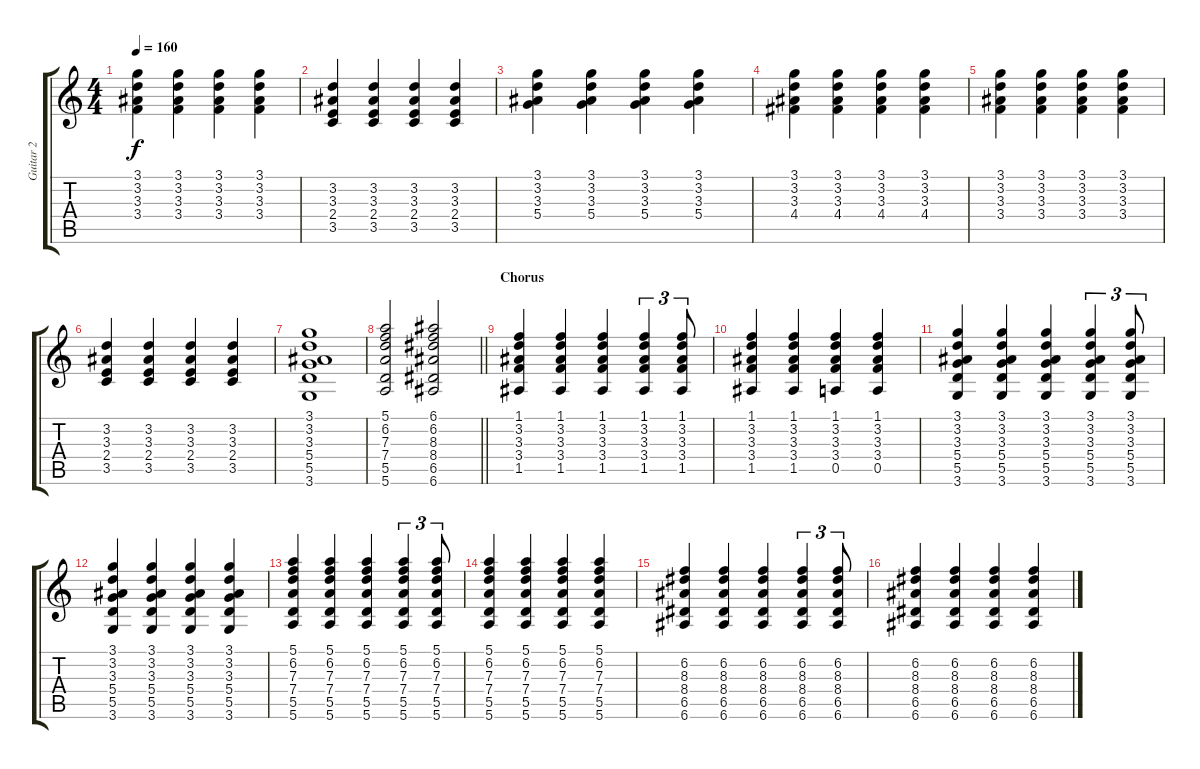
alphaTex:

\track ("Guitar 2" "Guitar 2") {instrument electricguitarjazz}
\staff {score tabs}
\tuning (E4 B3 G3 D3 A2 E2) {hide}
\ts (4 4)
\tempo 160
\clef g2
\ks c
(3.1 3.2 3.3 3.4).4{dy f} (3.1 3.2 3.3 3.4).4 (3.1 3.2 3.3 3.4).4 (3.1 3.2 3.3 3.4).4 |
(3.2 3.3 2.4 3.5).4 (3.2 3.3 2.4 3.5).4 (3.2 3.3 2.4 3.5).4 (3.2 3.3 2.4 3.5).4 |
(3.1 3.2 3.3 5.4).4 (3.1 3.2 3.3 5.4).4 (3.1 3.2 3.3 5.4).4 (3.1 3.2 3.3 5.4).4 |
(3.1 3.2 3.3 4.4).4 (3.1 3.2 3.3 4.4).4 (3.1 3.2 3.3 4.4).4 (3.1 3.2 3.3 4.4).4 |
(3.1 3.2 3.3 3.4).4 (3.1 3.2 3.3 3.4).4 (3.1 3.2 3.3 3.4).4 (3.1 3.2 3.3 3.4).4 |
(3.2 3.3 2.4 3.5).4 (3.2 3.3 2.4 3.5).4 (3.2 3.3 2.4 3.5).4 (3.2 3.3 2.4 3.5).4 |
(3.1 3.2 3.3 5.4 5.5 3.6).1 |
\barLineRight lightlight
(5.1 6.2 7.3 7.4 5.5 5.6).2 (6.1 6.2 8.3 8.4 6.5 6.6).2 |
\section ("" "Chorus")
(1.1 3.2 3.3 3.4 1.5).4{volume 16} (1.1 3.2 3.3 3.4 1.5).4 (1.1 3.2 3.3 3.4 1.5).4 (1.1 3.2 3.3 3.4 1.5).4{tu (3 2)} (1.1 3.2 3.3 3.4 1.5).8{tu (3 2)} |
(1.1 3.2 3.3 3.4 1.5).4 (1.1 3.2 3.3 3.4 1.5).4 (1.1 3.2 3.3 3.4 0.5).4 (1.1 3.2 3.3 3.4 0.5).4 |
(3.1 3.2 3.3 5.4 5.5 3.6).4 (3.1 3.2 3.3 5.4 5.5 3.6).4 (3.1 3.2 3.3 5.4 5.5 3.6).4 (3.1 3.2 3.3 5.4 5.5 3.6).4{tu (3 2)} (3.1 3.2 3.3 5.4 5.5 3.6).8{tu (3 2)} |
(3.1 3.2 3.3 5.4 5.5 3.6).4 (3.1 3.2 3.3 5.4 5.5 3.6).4 (3.1 3.2 3.3 5.4 5.5 3.6).4 (3.1 3.2 3.3 5.4 5.5 3.6).4 |
(5.1 6.2 7.3 7.4 5.5 5.6).4 (5.1 6.2 7.3 7.4 5.5 5.6).4 (5.1 6.2 7.3 7.4 5.5 5.6).4 (5.1 6.2 7.3 7.4 5.5 5.6).4{tu (3 2)} (5.1 6.2 7.3 7.4 5.5 5.6).8{tu (3 2)} |
(5.1 6.2 7.3 7.4 5.5 5.6).4 (5.1 6.2 7.3 7.4 5.5 5.6).4 (5.1 6.2 7.3 7.4 5.5 5.6).4 (5.1 6.2 7.3 7.4 5.5 5.6).4 |
(6.2 8.3 8.4 6.5 6.6).4 (6.2 8.3 8.4 6.5 6.6).4 (6.2 8.3 8.4 6.5 6.6).4 (6.2 8.3 8.4 6.5 6.6).4{tu (3 2)} (6.2 8.3 8.4 6.5 6.6).8{tu (3 2)} |
(6.2 8.3 8.4 6.5 6.6).4 (6.2 8.3 8.4 6.5 6.6).4 (6.2 8.3 8.4 6.5 6.6).4 (6.2 8.3 8.4 6.5 6.6).4
